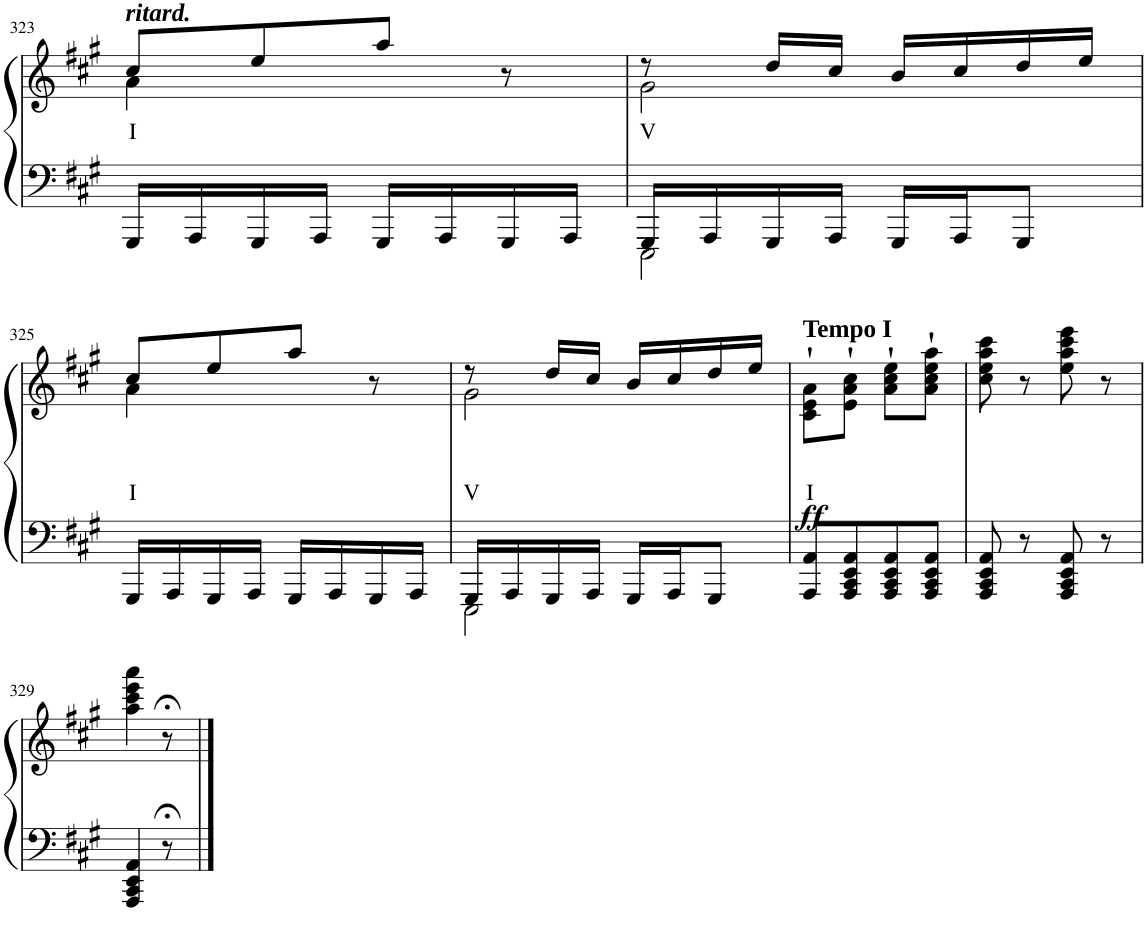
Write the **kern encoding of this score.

**kern	**kern	**text	**dynam
*part1	*part1	*part1	*part1
*staff2	*staff1	*staff1	*staff1/2
*I"Piano	*	*	*
*I'Pno	*	*	*
!!LO:PB:g=z
*clefF4	*clefG2	*	*
*k[f#c#g#]	*k[f#c#g#]	*	*
*M2/4	*M2/4	*	*
=323	=323	=323	=323
*	*^	*	*
!	!LO:TX:a:Bi:t=ritard.	!	!	!
!	!	!	!LO:LY:b	!
16GGG#/LL	8cc#/L	4a\	I	.
16AAA/	.	.	.	.
16GGG#/	8ee/	.	.	.
16AAA/JJ	.	.	.	.
16GGG#/LL	8aa/J	4ryy	.	.
16AAA/	.	.	.	.
16GGG#/	8r	.	.	.
16AAA/JJ	.	.	.	.
=324	=324	=324	=324	=324
*^	*	*	*	*
!	!	!	!	!LO:LY:b	!
16GGG#/LL	2EEE\	8r	2g#\	V	.
16AAA/	.	.	.	.	.
16GGG#/	.	16dd/LL	.	.	.
16AAA/JJ	.	16cc#/JJ	.	.	.
16GGG#/LL	.	16b/LL	.	.	.
16AAA/J	.	16cc#/	.	.	.
8GGG#/J	.	16dd/	.	.	.
.	.	16ee/JJ	.	.	.
*v	*v	*	*	*	*
!!LO:LB:g=z	!!
=325	=325	=325	=325	=325
!	!	!	!LO:LY:b	!
16GGG#/LL	8cc#/L	4a\	I	.
16AAA/	.	.	.	.
16GGG#/	8ee/	.	.	.
16AAA/JJ	.	.	.	.
16GGG#/LL	8aa/J	4ryy	.	.
16AAA/	.	.	.	.
16GGG#/	8r	.	.	.
16AAA/JJ	.	.	.	.
=326	=326	=326	=326	=326
*^	*	*	*	*
!	!	!	!	!LO:LY:b	!
16GGG#/LL	2EEE\	8r	2g#\	V	.
16AAA/	.	.	.	.	.
16GGG#/	.	16dd/LL	.	.	.
16AAA/JJ	.	16cc#/JJ	.	.	.
16GGG#/LL	.	16b/LL	.	.	.
16AAA/J	.	16cc#/	.	.	.
8GGG#/J	.	16dd/	.	.	.
.	.	16ee/JJ	.	.	.
*v	*v	*	*	*	*
*	*v	*v	*	*
=327	=327	=327	=327
!	!LO:TX:a:B:t=Tempo I	!	!
!	!	!LO:LY:b	!LO:DY:b
8AAA/ 8AA/L	8c#\'` 8e\'` 8a\'`L	I	ff
8AAA/ 8CC#/ 8EE/ 8AA/	8e\'` 8a\'` 8cc#\'`J	.	.
8AAA/ 8CC#/ 8EE/ 8AA/	8a\'` 8cc#\'` 8ee\'`L	.	.
8AAA/ 8CC#/ 8EE/ 8AA/J	8a\'` 8cc#\'` 8ee\'` 8aa\'`J	.	.
=328	=328	=328	=328
8AAA/ 8CC#/ 8EE/ 8AA/	8cc#\ 8ee\ 8aa\ 8ccc#\	.	.
8r	8r	.	.
8AAA/ 8CC#/ 8EE/ 8AA/	8ee\ 8aa\ 8ccc#\ 8eee\	.	.
8r	8r	.	.
!!LO:LB:g=z
=329	=329	=329	=329
4AAA/ 4CC#/ 4EE/ 4AA/	4aa\ 4ccc#\ 4eee\ 4aaa\	.	.
8r;<	8r;<	.	.
==	==	==	==
*-	*-	*-	*-
